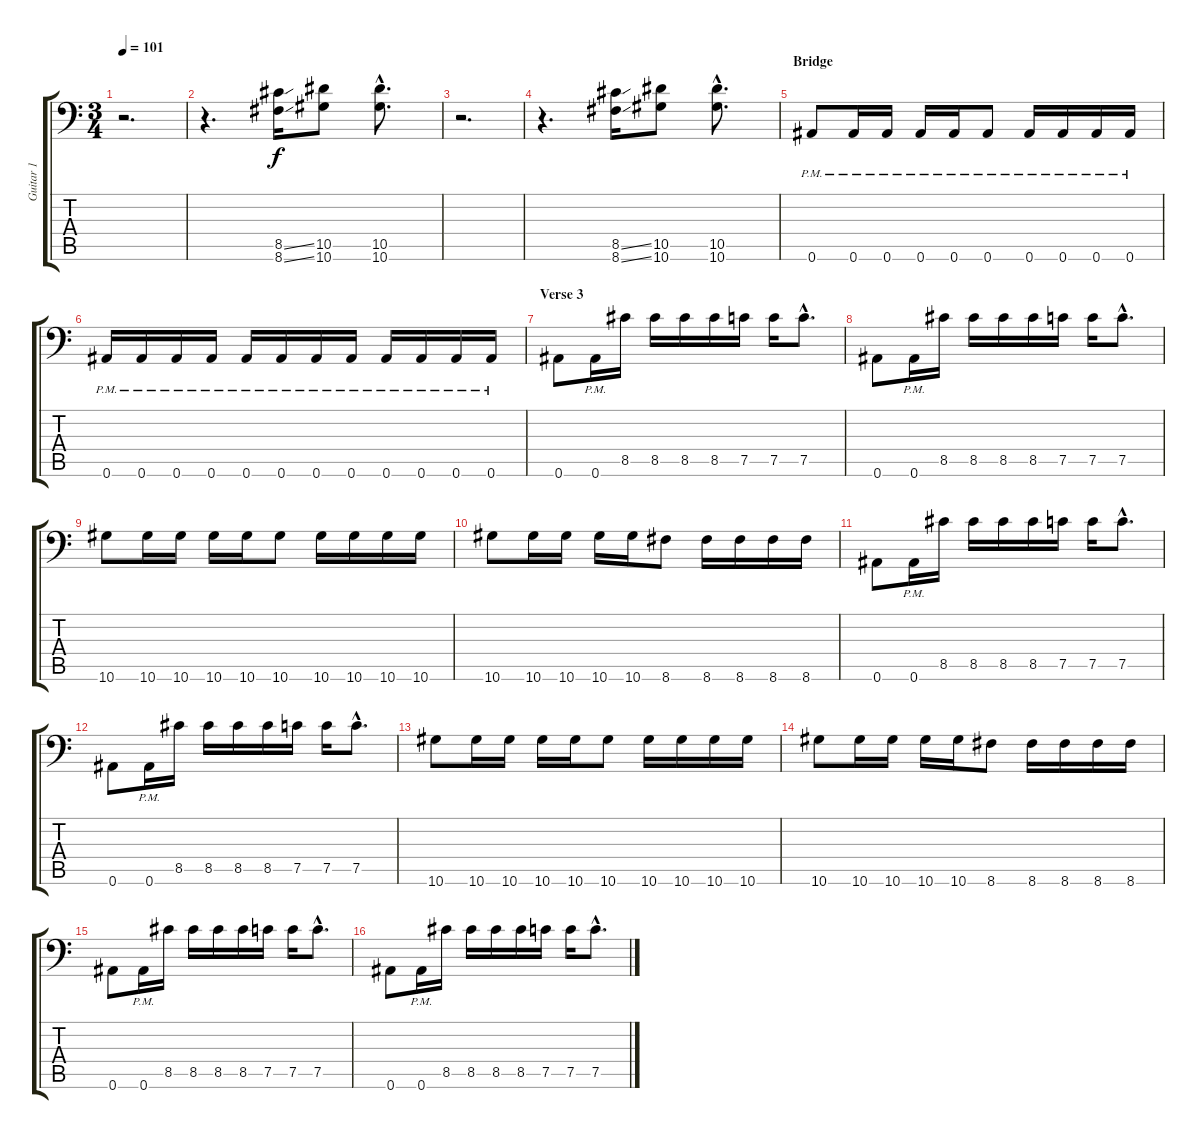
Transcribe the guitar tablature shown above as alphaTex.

\track ("Guitar 1" "Guitar 1") {instrument distortionguitar}
\staff {score tabs}
\tuning (C4 G3 Eb3 Bb2 F2 Bb1) {hide}
\ts (3 4)
\tempo 101
\clef f4
\ks c
r.2{d dy f} |
r.4{d} (8.5{ss} 8.6{ss}).16 (10.5 10.6).8 (10.5{hac} 10.6{hac}).8{d} |
r.2{d} |
r.4{d} (8.5{ss} 8.6{ss}).16 (10.5 10.6).8 (10.5{hac} 10.6{hac}).8{d} |
\section ("" "Bridge")
0.6{pm}.8 0.6{pm}.16 0.6{pm}.16 0.6{pm}.16 0.6{pm}.16 0.6{pm}.8 0.6{pm}.16 0.6{pm}.16 0.6{pm}.16 0.6{pm}.16 |
0.6{pm}.16 0.6{pm}.16 0.6{pm}.16 0.6{pm}.16 0.6{pm}.16 0.6{pm}.16 0.6{pm}.16 0.6{pm}.16 0.6{pm}.16 0.6{pm}.16 0.6{pm}.16 0.6{pm}.16 |
\section ("" "Verse 3")
0.6.8 0.6{pm}.16 8.5.16 8.5.16 8.5.16 8.5.16 7.5.16 7.5.16 7.5{hac}.8{d} |
0.6.8 0.6{pm}.16 8.5.16 8.5.16 8.5.16 8.5.16 7.5.16 7.5.16 7.5{hac}.8{d} |
10.6.8 10.6.16 10.6.16 10.6.16 10.6.16 10.6.8 10.6.16 10.6.16 10.6.16 10.6.16 |
10.6.8 10.6.16 10.6.16 10.6.16 10.6.16 8.6.8 8.6.16 8.6.16 8.6.16 8.6.16 |
0.6.8 0.6{pm}.16 8.5.16 8.5.16 8.5.16 8.5.16 7.5.16 7.5.16 7.5{hac}.8{d} |
0.6.8 0.6{pm}.16 8.5.16 8.5.16 8.5.16 8.5.16 7.5.16 7.5.16 7.5{hac}.8{d} |
10.6.8 10.6.16 10.6.16 10.6.16 10.6.16 10.6.8 10.6.16 10.6.16 10.6.16 10.6.16 |
10.6.8 10.6.16 10.6.16 10.6.16 10.6.16 8.6.8 8.6.16 8.6.16 8.6.16 8.6.16 |
0.6.8 0.6{pm}.16 8.5.16 8.5.16 8.5.16 8.5.16 7.5.16 7.5.16 7.5{hac}.8{d} |
0.6.8 0.6{pm}.16 8.5.16 8.5.16 8.5.16 8.5.16 7.5.16 7.5.16 7.5{hac}.8{d}
